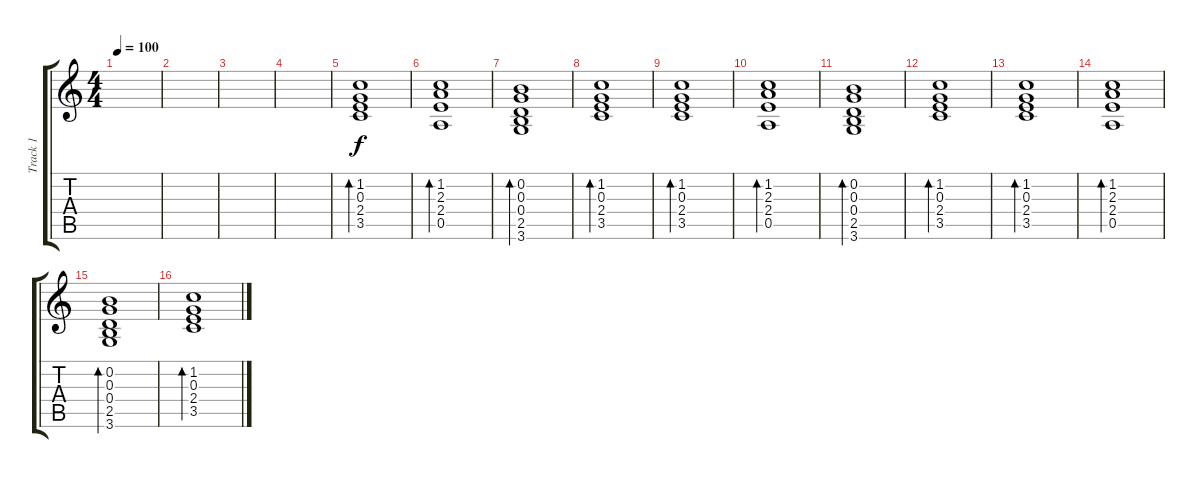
\track ("Track 1" "Track 1") {instrument acousticguitarsteel}
\staff {score tabs}
\tuning (E4 B3 G3 D3 A2 E2) {hide}
\ts (4 4)
\tempo 100
\clef g2
\ks c
|
|
|
|
(1.2 0.3 2.4 3.5).1{bd 120} |
(1.2 2.3 2.4 0.5).1{bd 120} |
(0.2 0.3 0.4 2.5 3.6).1{bd 120} |
(1.2 0.3 2.4 3.5).1{bd 120} |
(1.2 0.3 2.4 3.5).1{bd 120} |
(1.2 2.3 2.4 0.5).1{bd 120} |
(0.2 0.3 0.4 2.5 3.6).1{bd 120} |
(1.2 0.3 2.4 3.5).1{bd 120} |
(1.2 0.3 2.4 3.5).1{bd 120} |
(1.2 2.3 2.4 0.5).1{bd 120} |
(0.2 0.3 0.4 2.5 3.6).1{bd 120} |
(1.2 0.3 2.4 3.5).1{bd 120}
